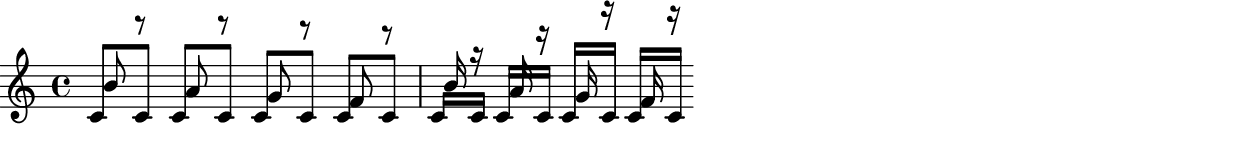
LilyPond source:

%% Generated by lilypond-book
%% Options: [exampleindent=10.16\mm,indent=0\mm,line-width=160\mm]
\include "lilypond-book-preamble.ly"


% ****************************************************************
% Start cut-&-pastable-section
% ****************************************************************

#(ly:set-option 'eps-box-padding 3.000000)



\paper {
  indent = 0\mm
  line-width = 160\mm
  % offset the left padding, also add 1mm as lilypond creates cropped
  % images with a little space on the right
  line-width = #(- line-width (* mm  3.000000) (* mm 1))
}

\layout {
  
}




% ****************************************************************
% ly snippet:
% ****************************************************************
\sourcefilename "/lilypond-2.24.3/input/regression/beam-collision-beamcount.ly"
\sourcefileline 0
\version "2.19.21"
\header {
  texidoc = "Manual beams do not collide with notes."
}

\layout {
%  debug-beam-scoring = ##t
  indent = #0.0
}

\relative \new Staff {

  <<
    \new Voice {
      \voiceOne
      \repeat unfold 4 { c'8[ c] }
    }
    \new Voice \relative {
      \voiceThree
      \autoBeamOff
      b' r a r
      g r f r
    } 
  >>

   |
  
  <<
    \new Voice {
      \voiceOne
      \repeat unfold 4 { c16[ c] }
    }
    \new Voice \relative {
      \voiceThree
      \autoBeamOff
      b' r a r
      g r f r
    } 
  >>

}



% ****************************************************************
% end ly snippet
% ****************************************************************
